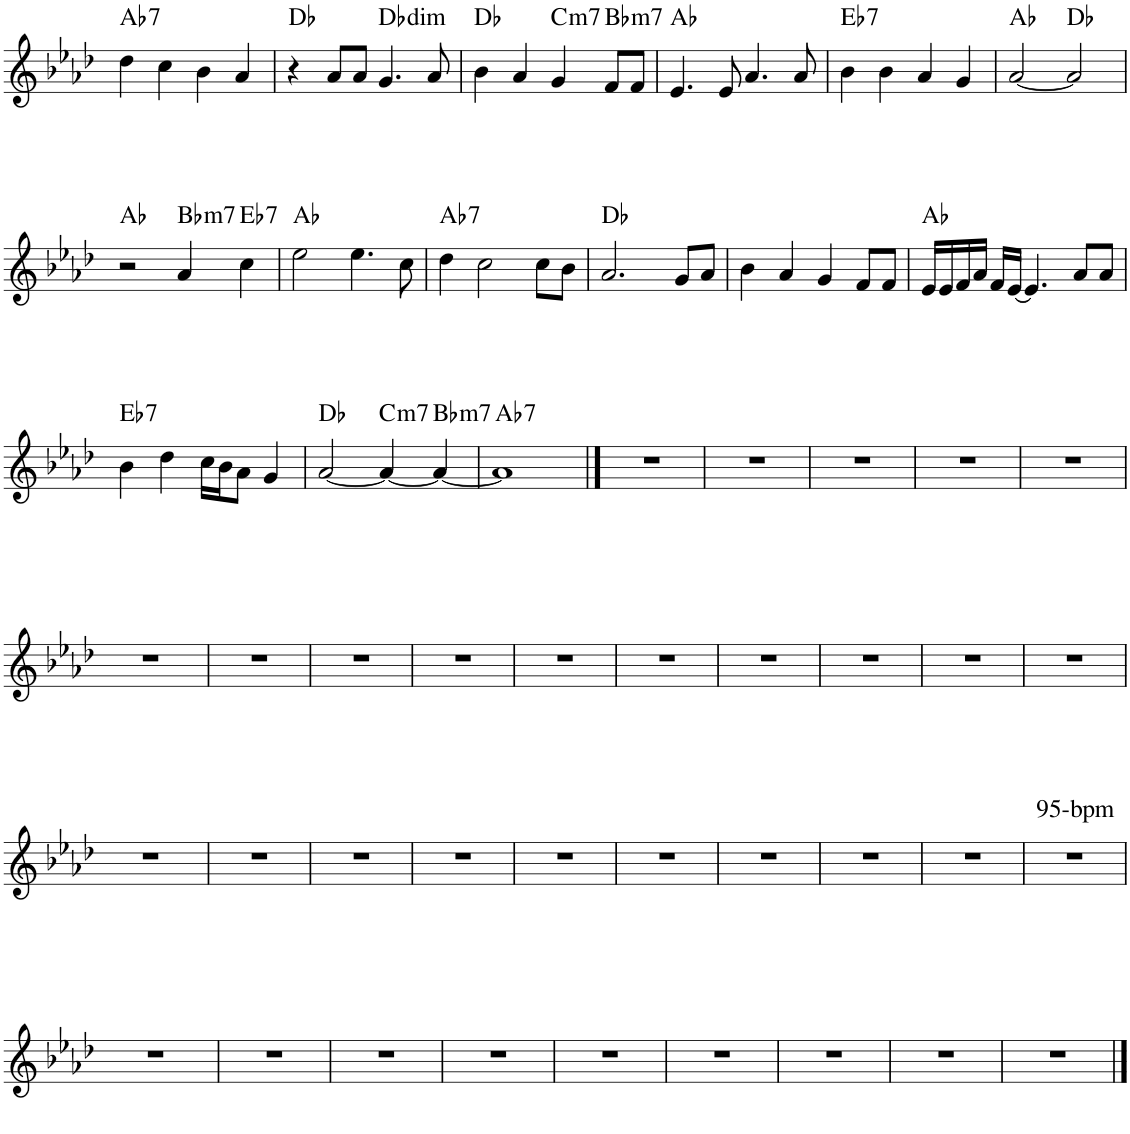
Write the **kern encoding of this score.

**kern	**harte
*part1	*part1
*staff1	*
*I"Piano	*
*I'Pno.	*
!!LO:PB:g=z
*clefG2	*
*k[b-e-a-d-]	*
*M4/4	*
=56	=56
!	!LO:H:kt=7
4dd-\	Ab:7
4cc\	.
4b-\	.
4a-/	.
=57	=57
4r	Db:maj
8a-/L	.
8a-/J	.
!	!LO:H:kt=dim
4.g/	Db:dim
8a-/	.
=58	=58
4b-\	Db:maj
4a-/	.
!	!LO:H:kt=m7
4g/	C:min7
!	!LO:H:kt=m7
8f/L	Bb:min7
8f/J	.
=59	=59
4.e-/	Ab:maj
8e-/	.
4.a-/	.
8a-/	.
=60	=60
!	!LO:H:kt=7
4b-\	Eb:7
4b-\	.
4a-/	.
4g/	.
=61	=61
[2a-/	Ab:maj
2a-/]	Db:maj
!!LO:LB:g=z
=62	=62
2r	Ab:maj
!	!LO:H:kt=m7
4a-/	Bb:min7
!	!LO:H:kt=7
4cc\	Eb:7
=63	=63
2ee-\	Ab:maj
4.ee-\	.
8cc\	.
=64	=64
!	!LO:H:kt=7
4dd-\	Ab:7
2cc\	.
8cc\L	.
8b-\J	.
=65	=65
2.a-/	Db:maj
8g/L	.
8a-/J	.
=66	=66
4b-\	.
4a-/	.
4g/	.
8f/L	.
8f/J	.
=67	=67
16e-/LL	Ab:maj
16e-/	.
16f/	.
16a-/JJ	.
16f/LL	.
[16e-/JJ	.
4.e-/]	.
8a-/L	.
8a-/J	.
!!LO:LB:g=z
=68	=68
!	!LO:H:kt=7
4b-\	Eb:7
4dd-\	.
16cc\LL	.
16b-\J	.
8a-\J	.
4g/	.
=69	=69
[2a-/	Db:maj
!	!LO:H:kt=m7
4a-/_	C:min7
!	!LO:H:kt=m7
4a-/_	Bb:min7
=70	=70
!	!LO:H:kt=7
1a-]	Ab:7
==71	==71
1r	.
=72	=72
1r	.
=73	=73
1r	.
=74	=74
1r	.
=75	=75
1r	.
!!LO:LB:g=z
=76	=76
1r	.
=77	=77
1r	.
=78	=78
1r	.
=79	=79
1r	.
=80	=80
1r	.
=81	=81
1r	.
=82	=82
1r	.
=83	=83
1r	.
=84	=84
1r	.
=85	=85
1r	.
!!LO:LB:g=z
=86	=86
1r	.
=87	=87
1r	.
=88	=88
1r	.
=89	=89
1r	.
=90	=90
1r	.
=91	=91
1r	.
=92	=92
1r	.
=93	=93
1r	.
=94	=94
1r	.
=95	=95
!	!LO:H:kt=95-bpm
1r	N
!!LO:LB:g=z
=96	=96
1r	.
=97	=97
1r	.
=98	=98
1r	.
=99	=99
1r	.
=100	=100
1r	.
=101	=101
1r	.
=102	=102
1r	.
=103	=103
1r	.
=104	=104
1r	.
==	==
*-	*-
